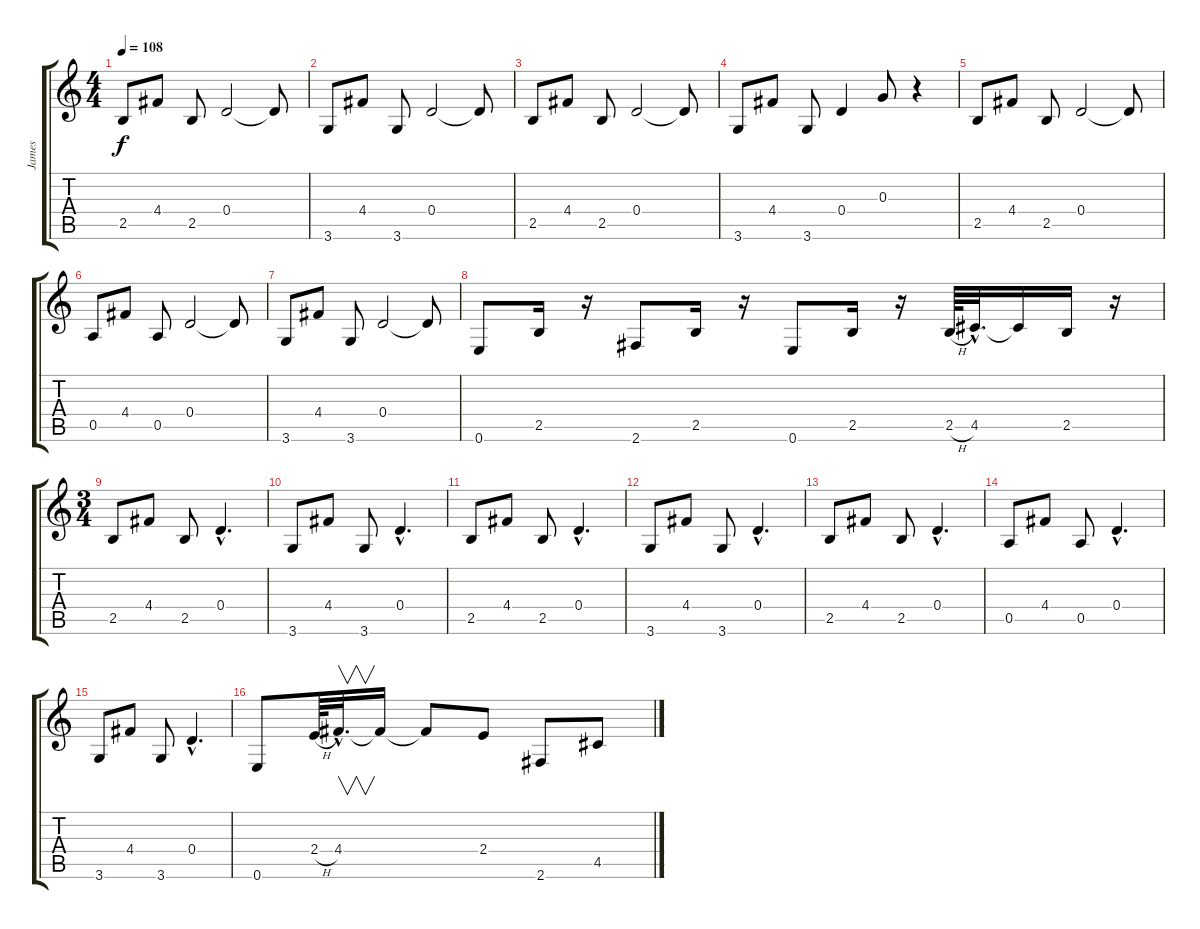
\track ("James" "James") {instrument electricguitarclean}
\staff {score tabs}
\tuning (E4 B3 G3 D3 A2 E2) {hide}
\ts (4 4)
\tempo 108
\clef g2
\ks c
2.5.8{dy f} 4.4.8 2.5.8 0.4.2 0.4{t}.8 |
3.6.8 4.4.8 3.6.8 0.4.2 0.4{t}.8 |
2.5.8 4.4.8 2.5.8 0.4.2 0.4{t}.8 |
3.6.8 4.4.8 3.6.8 0.4.4 0.3.8 r.4 |
2.5.8 4.4.8 2.5.8 0.4.2 0.4{t}.8 |
0.5.8 4.4.8 0.5.8 0.4.2 0.4{t}.8 |
3.6.8 4.4.8 3.6.8 0.4.2 0.4{t}.8 |
0.6.8 2.5.16 r.16 2.6.8 2.5.16 r.16 0.6.8 2.5.16 r.16 2.5{h}.64 4.5{hac}.32{d} 4.5{t}.16 2.5.16 r.16 |
\ts (3 4)
2.5.8 4.4.8 2.5.8 0.4{hac}.4{d} |
3.6.8 4.4.8 3.6.8 0.4{hac}.4{d} |
2.5.8 4.4.8 2.5.8 0.4{hac}.4{d} |
3.6.8 4.4.8 3.6.8 0.4{hac}.4{d} |
2.5.8 4.4.8 2.5.8 0.4{hac}.4{d} |
0.5.8 4.4.8 0.5.8 0.4{hac}.4{d} |
3.6.8 4.4.8 3.6.8 0.4{hac}.4{d} |
0.6.8 2.4{h}.64 4.4{hac}.32{v d} 4.4{t}.16 4.4{t}.8 2.4.8 2.6.8 4.5.8
